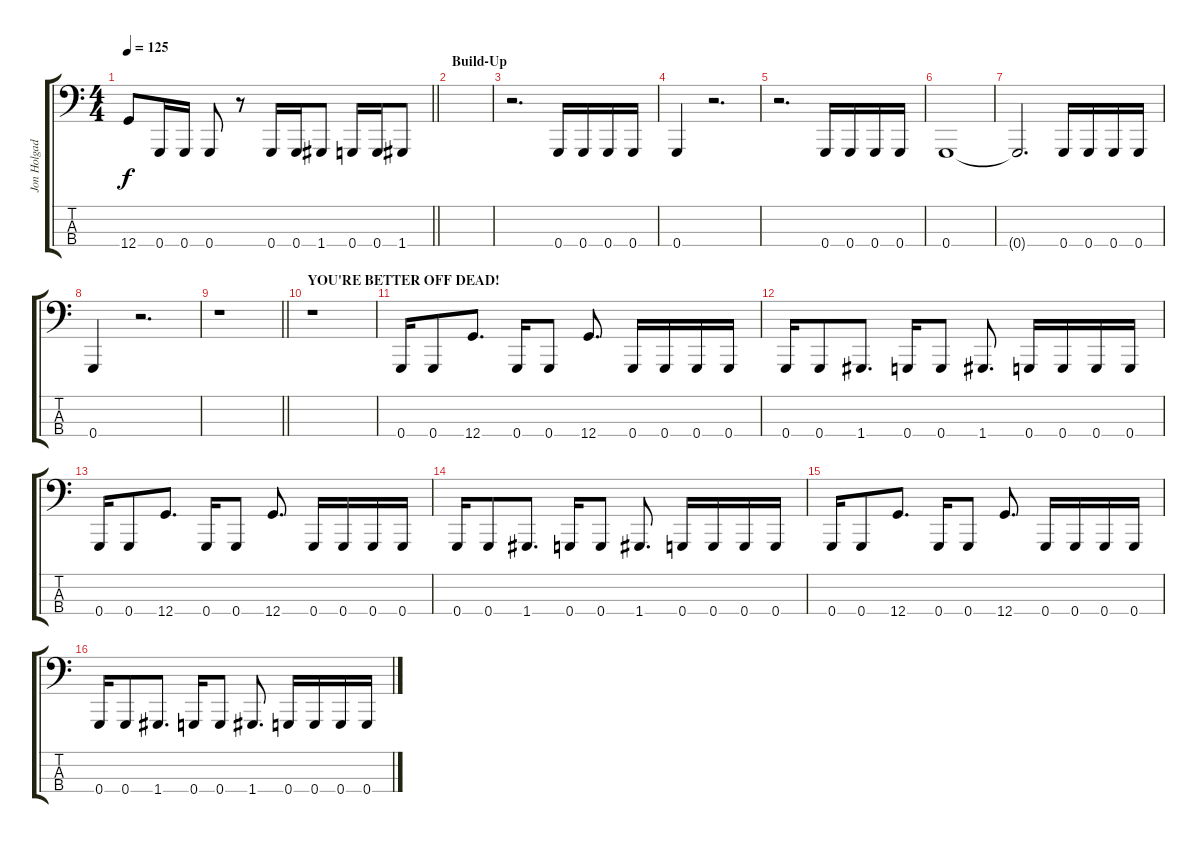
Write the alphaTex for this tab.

\track ("Jon Holgado" "Jon Holgad") {instrument electricbasspick}
\staff {score tabs}
\tuning (C2 G1 D1 G0) {hide}
\ts (4 4)
\tempo 125
\clef f4
\barLineRight lightlight
\ks c
12.4{t}.8{dy f} 0.4.16 0.4.16 0.4.8 r.8 0.4.16 0.4.16 1.4.8 0.4.16 0.4.16 1.4.8 |
\section ("" "Build-Up")
|
r.2{d} 0.4.16 0.4.16 0.4.16 0.4.16 |
0.4.4 r.2{d} |
r.2{d} 0.4.16 0.4.16 0.4.16 0.4.16 |
0.4.1 |
0.4{t}.2{d} 0.4.16 0.4.16 0.4.16 0.4.16 |
0.4.4 r.2{d} |
\barLineRight lightlight
r.1 |
\section ("" "YOU'RE BETTER OFF DEAD!")
r.1 |
0.4.16 0.4.8 12.4.8{d} 0.4.16 0.4.8 12.4.8{d} 0.4.16 0.4.16 0.4.16 0.4.16 |
0.4.16 0.4.8 1.4.8{d} 0.4.16 0.4.8 1.4.8{d} 0.4.16 0.4.16 0.4.16 0.4.16 |
0.4.16 0.4.8 12.4.8{d} 0.4.16 0.4.8 12.4.8{d} 0.4.16 0.4.16 0.4.16 0.4.16 |
0.4.16 0.4.8 1.4.8{d} 0.4.16 0.4.8 1.4.8{d} 0.4.16 0.4.16 0.4.16 0.4.16 |
0.4.16 0.4.8 12.4.8{d} 0.4.16 0.4.8 12.4.8{d} 0.4.16 0.4.16 0.4.16 0.4.16 |
0.4.16 0.4.8 1.4.8{d} 0.4.16 0.4.8 1.4.8{d} 0.4.16 0.4.16 0.4.16 0.4.16
